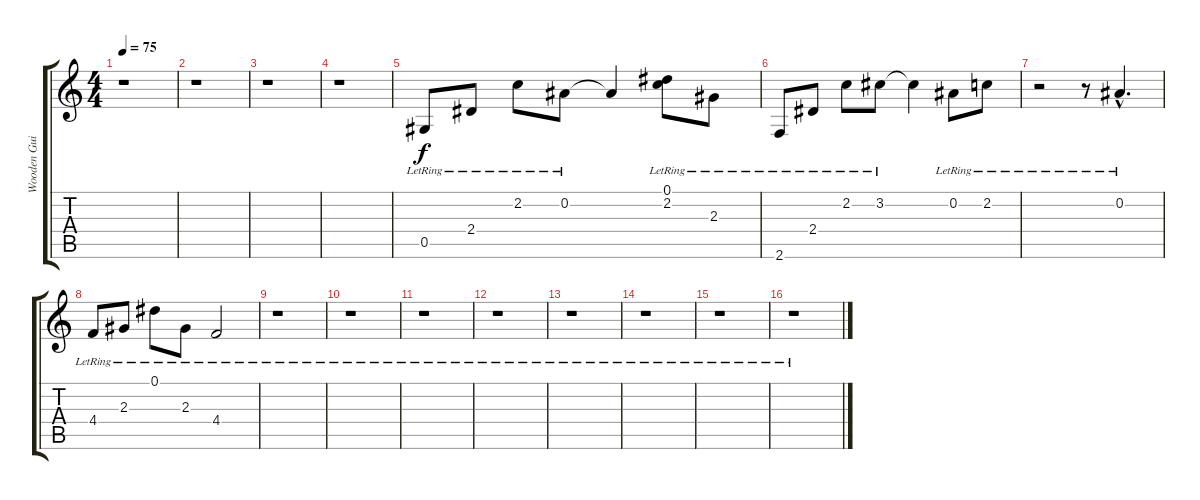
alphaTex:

\track ("Wooden Guitar 2" "Wooden Gui") {instrument acousticguitarsteel}
\staff {score tabs}
\tuning (Eb4 Bb3 Gb3 Db3 Ab2 Eb2) {hide}
\ts (4 4)
\tempo 75
\clef g2
\ks c
r.1{dy f instrument acousticguitarsteel} |
r.1 |
r.1 |
r.1 |
0.5{lr}.8 2.4{lr}.8 2.2{lr}.8 0.2{lr}.8 0.2{t}.4 (0.1{lr} 2.2{lr}).8 2.3{lr}.8 |
2.6{lr}.8 2.4{lr}.8 2.2{lr}.8 3.2{lr}.8 3.2{t}.4 0.2{lr}.8 2.2{lr}.8 |
r.2 r.8 0.2{hac lr}.4{d} |
4.4{lr}.8 2.3{lr}.8 0.1{lr}.8 2.3{lr}.8 4.4{lr}.2 |
r.1 |
r.1 |
r.1 |
r.1 |
r.1 |
r.1 |
r.1 |
r.1
